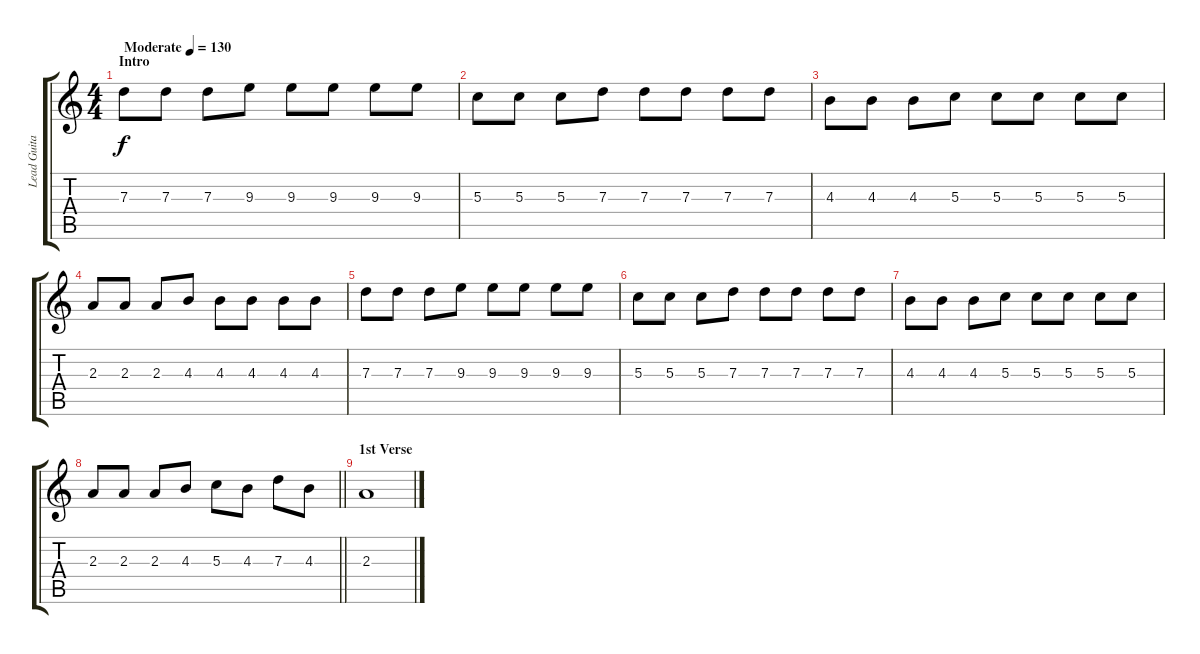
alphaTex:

\track ("Lead Guitar" "Lead Guita") {instrument distortionguitar}
\staff {score tabs}
\tuning (E4 B3 G3 D3 A2 E2) {hide}
\ts (4 4)
\section ("" "Intro")
\tempo (130 "Moderate")
\clef g2
\ks c
7.3.8{dy f instrument distortionguitar} 7.3.8 7.3.8 9.3.8 9.3.8 9.3.8 9.3.8 9.3.8 |
5.3.8 5.3.8 5.3.8 7.3.8 7.3.8 7.3.8 7.3.8 7.3.8 |
4.3.8 4.3.8 4.3.8 5.3.8 5.3.8 5.3.8 5.3.8 5.3.8 |
2.3.8 2.3.8 2.3.8 4.3.8 4.3.8 4.3.8 4.3.8 4.3.8 |
7.3.8 7.3.8 7.3.8 9.3.8 9.3.8 9.3.8 9.3.8 9.3.8 |
5.3.8 5.3.8 5.3.8 7.3.8 7.3.8 7.3.8 7.3.8 7.3.8 |
4.3.8 4.3.8 4.3.8 5.3.8 5.3.8 5.3.8 5.3.8 5.3.8 |
\barLineRight lightlight
2.3.8 2.3.8 2.3.8 4.3.8 5.3.8 4.3.8 7.3.8 4.3.8 |
\section ("" "1st Verse")
2.3.1
